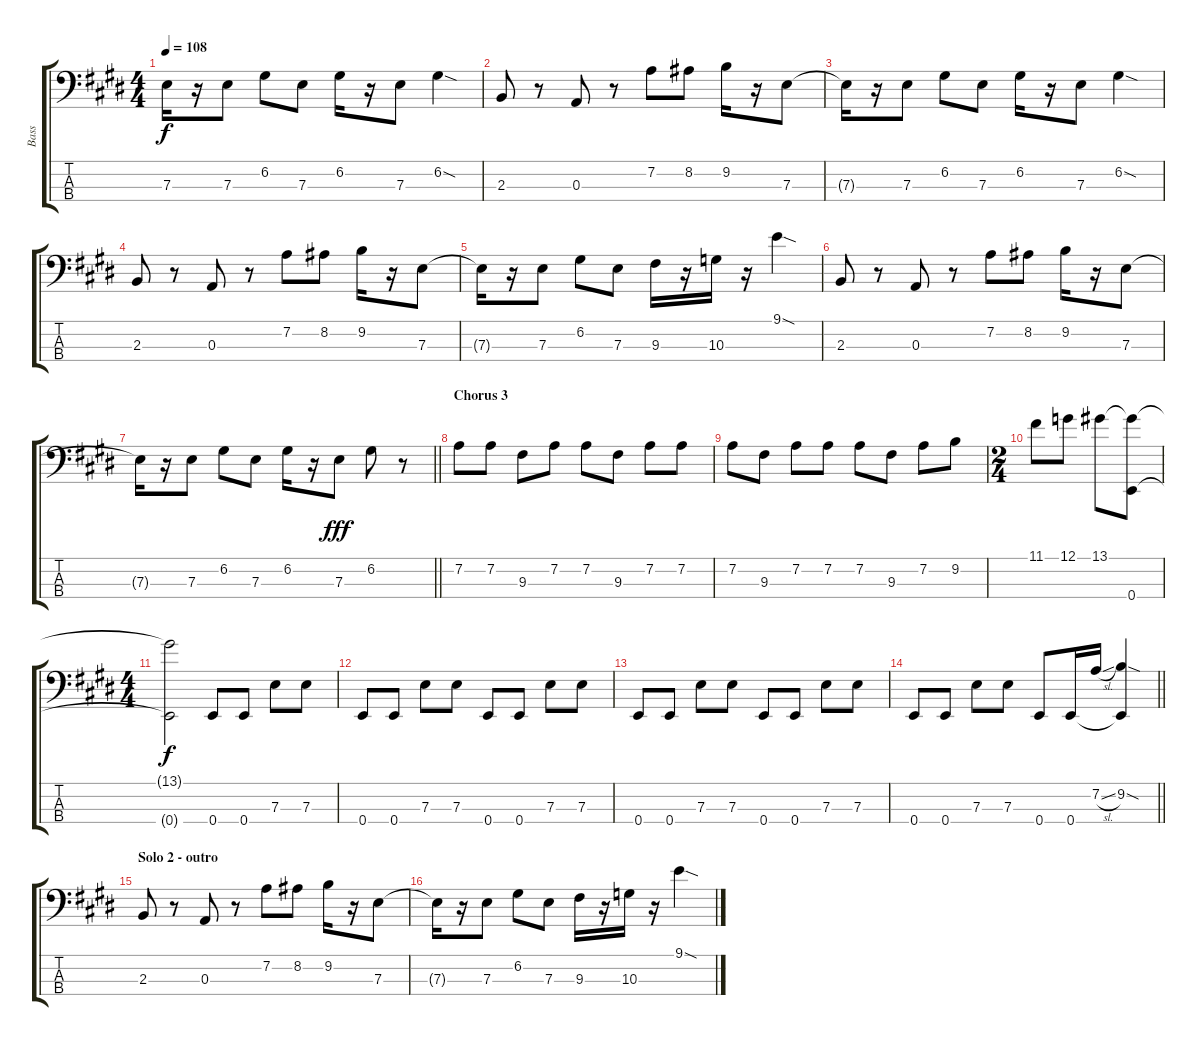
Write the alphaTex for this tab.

\track ("Bass" "Bass") {instrument electricbassfinger}
\staff {score tabs}
\tuning (G2 D2 A1 E1) {hide}
\ts (4 4)
\tempo 108
\clef f4
\ks e
7.3{t}.16{dy f} r.16 7.3.8 6.2.8 7.3.8 6.2.16 r.16 7.3.8 6.2{sod}.4 |
2.3.8 r.8 0.3.8 r.8 7.2.8 8.2.8 9.2.16 r.16 7.3.8 |
7.3{t}.16 r.16 7.3.8 6.2.8 7.3.8 6.2.16 r.16 7.3.8 6.2{sod}.4 |
2.3.8 r.8 0.3.8 r.8 7.2.8 8.2.8 9.2.16 r.16 7.3.8 |
7.3{t}.16 r.16 7.3.8 6.2.8 7.3.8 9.3.16 r.16 10.3.16 r.16 9.1{sod}.4 |
2.3.8 r.8 0.3.8 r.8 7.2.8 8.2.8 9.2.16 r.16 7.3.8 |
\barLineRight lightlight
7.3{t}.16 r.16 7.3.8 6.2.8 7.3.8 6.2.16 r.16 7.3.8{dy fff} 6.2.8 r.8 |
\section ("" "Chorus 3")
7.2.8 7.2.8 9.3.8 7.2.8 7.2.8 9.3.8 7.2.8 7.2.8 |
7.2.8 9.3.8 7.2.8 7.2.8 7.2.8 9.3.8 7.2.8 9.2.8 |
\ts (2 4)
11.1.8 12.1.8 13.1.8 (13.1{t} 0.4).8 |
\ts (4 4)
(13.1{t} 0.4{t}).2{dy f} 0.4.8 0.4.8 7.3.8 7.3.8 |
0.4.8 0.4.8 7.3.8 7.3.8 0.4.8 0.4.8 7.3.8 7.3.8 |
0.4.8 0.4.8 7.3.8 7.3.8 0.4.8 0.4.8 7.3.8 7.3.8 |
\barLineRight lightlight
0.4.8 0.4.8 7.3.8 7.3.8 0.4.8 0.4.16 7.2{sl}.16 (9.2{sod} 0.4{t}).4 |
\section ("" "Solo 2 - outro")
2.3.8 r.8 0.3.8 r.8 7.2.8 8.2.8 9.2.16 r.16 7.3.8 |
7.3{t}.16 r.16 7.3.8 6.2.8 7.3.8 9.3.16 r.16 10.3.16 r.16 9.1{sod}.4
